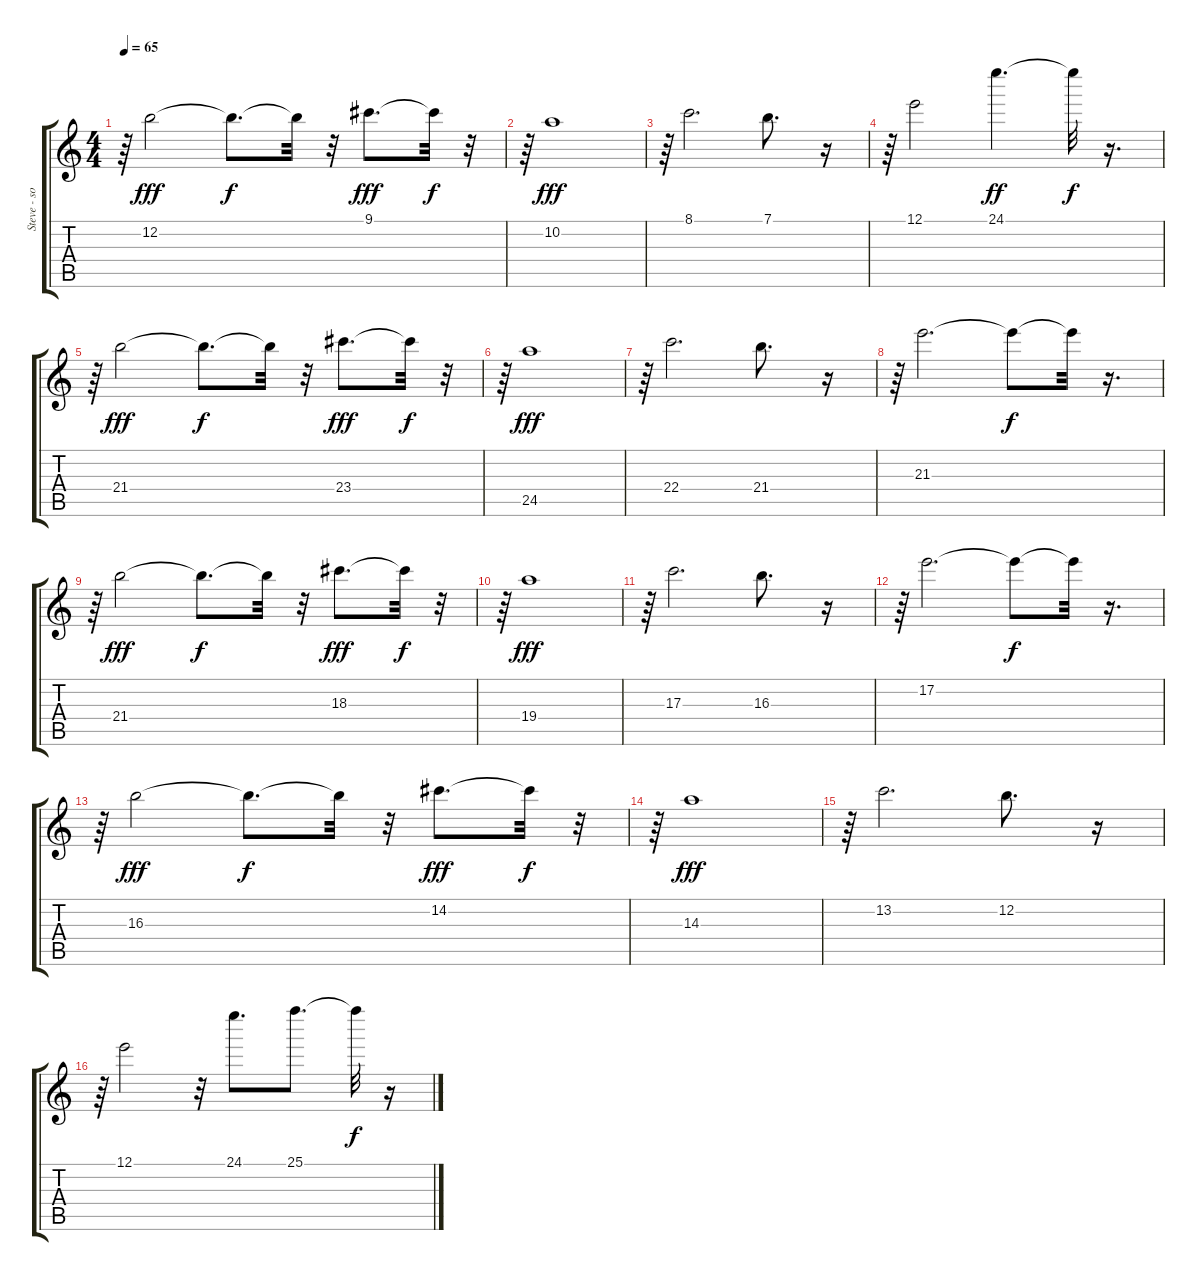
\track ("Steve - sologuitar" "Steve - so") {instrument distortionguitar}
\staff {score tabs}
\tuning (E4 B3 G3 D3 A2 E2) {hide}
\ts (4 4)
\tempo 65
\clef g2
\ks c
r.64{dy f} 12.2.2{dy fff} 12.2{t}.8{d dy f} 12.2{t}.32 r.32 9.1.8{d dy fff} 9.1{t}.32{dy f} r.32 |
r.64 10.2.1{dy fff} |
r.64 8.1.2{d} 7.1.8{d} r.16 |
r.64 12.1.2 24.1.4{d dy ff} 24.1{t}.32{dy f} r.16{d} |
r.64 21.4.2{dy fff} 21.4{t}.8{d dy f} 21.4{t}.32 r.32 23.4.8{d dy fff} 23.4{t}.32{dy f} r.32 |
r.64 24.5.1{dy fff} |
r.64 22.4.2{d} 21.4.8{d} r.16 |
r.64 21.3.2{d} 21.3{t}.8{dy f} 21.3{t}.32 r.16{d} |
r.64 21.4.2{dy fff} 21.4{t}.8{d dy f} 21.4{t}.32 r.32 18.3.8{d dy fff} 18.3{t}.32{dy f} r.32 |
r.64 19.4.1{dy fff} |
r.64 17.3.2{d} 16.3.8{d} r.16 |
r.64 17.2.2{d} 17.2{t}.8{dy f} 17.2{t}.32 r.16{d} |
r.64 16.3.2{dy fff} 16.3{t}.8{d dy f} 16.3{t}.32 r.32 14.2.8{d dy fff} 14.2{t}.32{dy f} r.32 |
r.64 14.3.1{dy fff} |
r.64 13.2.2{d} 12.2.8{d} r.16 |
r.64 12.1.2 r.32 24.1.8{d} 25.1.8{d} 25.1{t}.32{dy f} r.16
